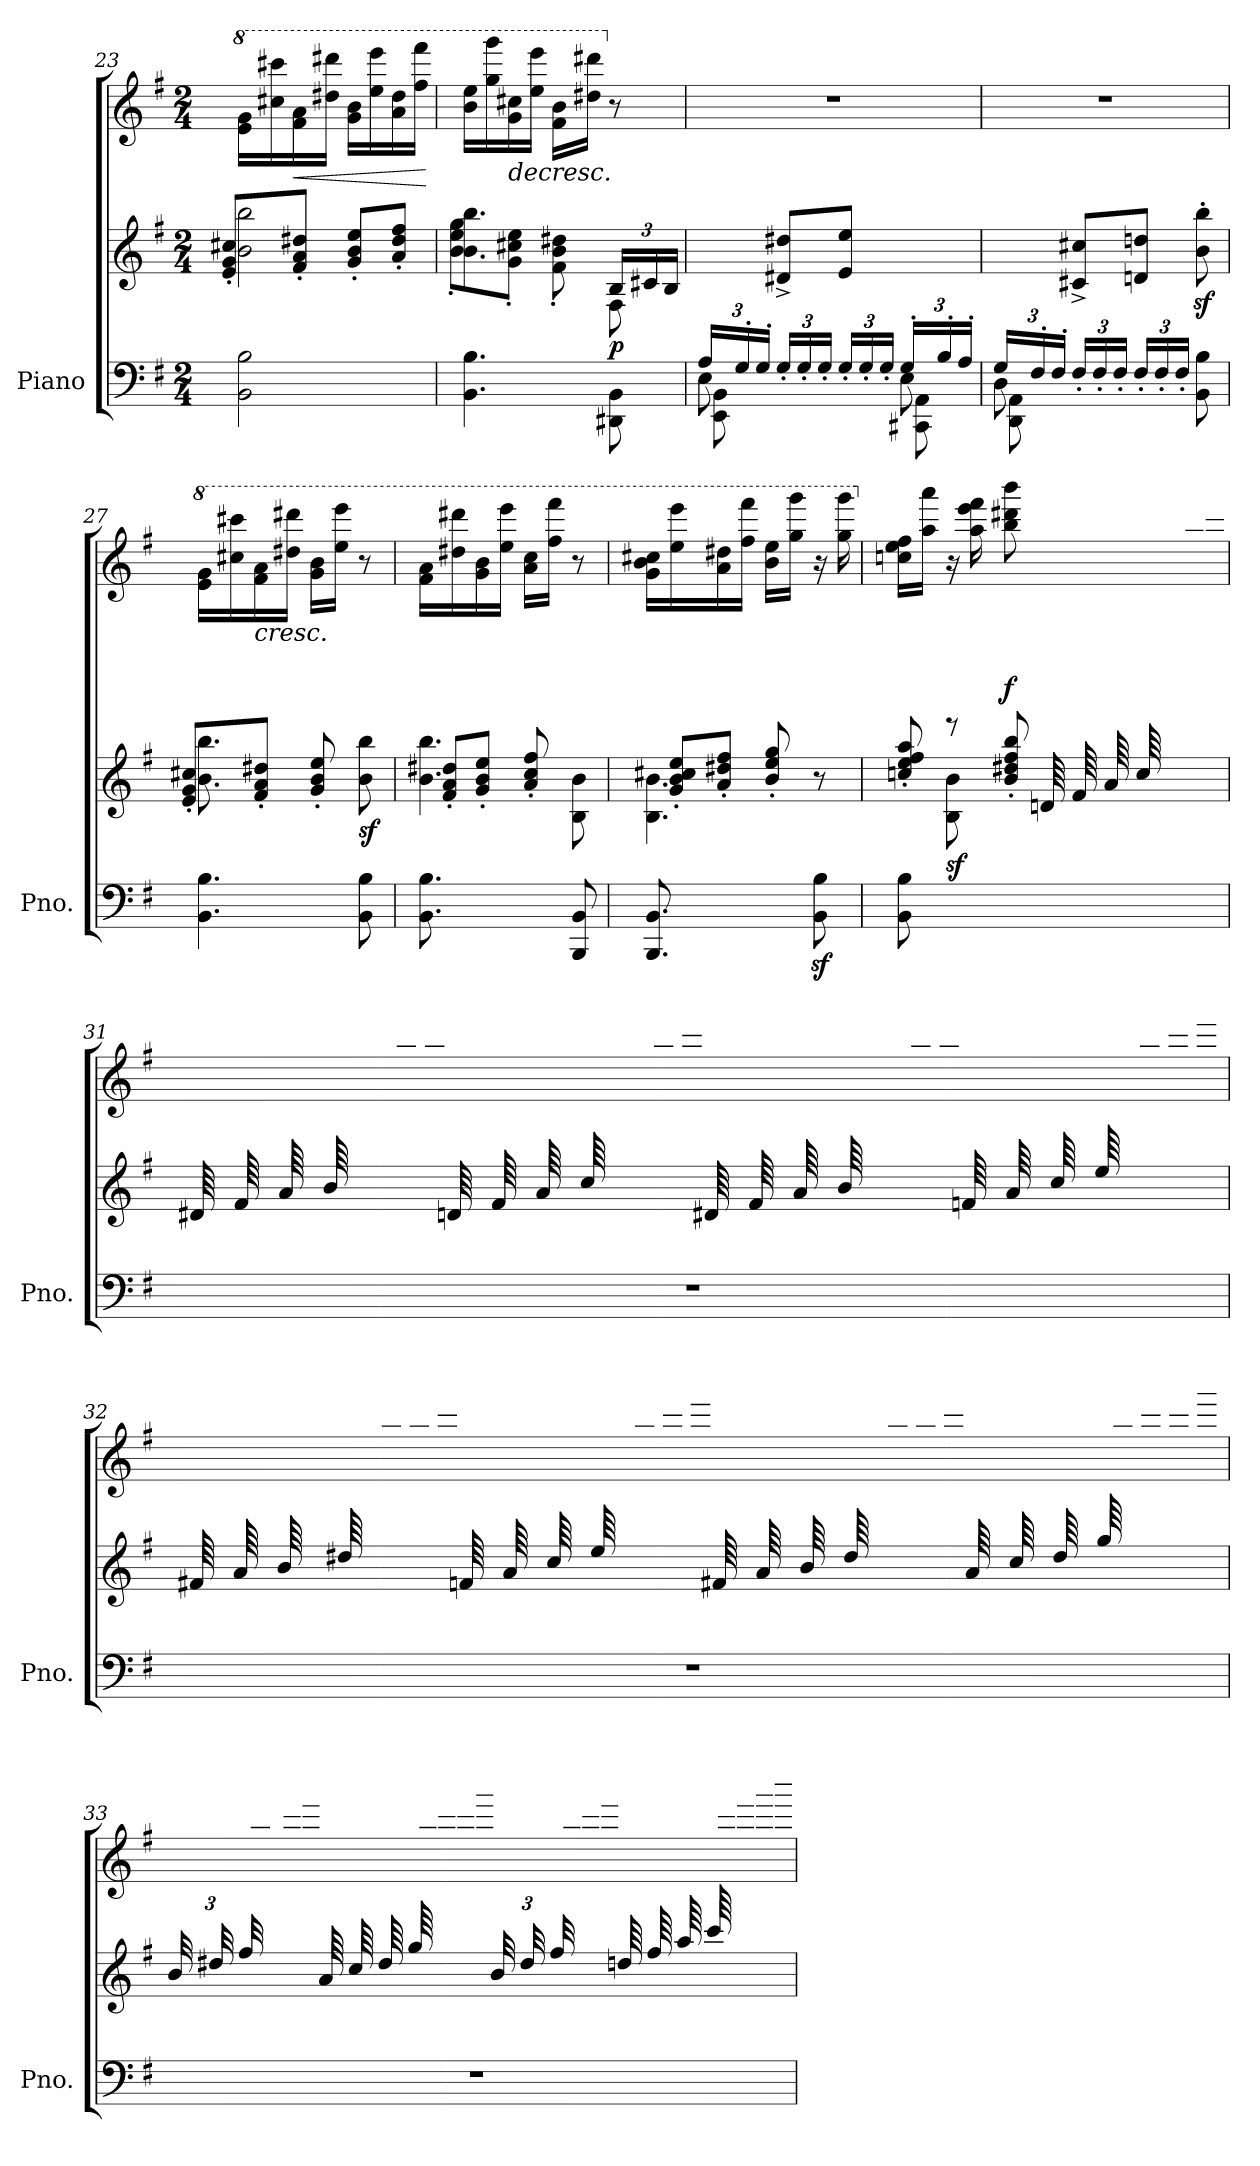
**kern	**kern	**kern	**dynam
*part1	*part1	*part1	*part1
*staff3	*staff2	*staff1	*staff1/2/3
*I"Piano	*	*	*
*I'Pno.	*	*	*
*clefF4	*clefG2	*clefG2	*
*k[f#]	*k[f#]	*k[f#]	*
*M2/4	*M2/4	*M2/4	*
=23	=23	=23	=23
*	*^	*	*
*	*	*	*8va	*
2BB\ 2B\	2b\ 2bb\	8e/' 8g/' 8cc#X/'L	16ee\ 16gg\LL	.
.	.	.	16ccc#X\ 16cccc#X\	.
!	!	!	!	!LO:HP:b
.	.	8f#/' 8a/' 8dd#X/'J	16ff#\ 16aa\	<
.	.	.	16ddd#X\ 16dddd#X\JJ	.
.	.	8g/' 8b/' 8ee/'L	16gg\ 16bb\LL	.
.	.	.	16eee\ 16eeee\	.
.	.	8a/' 8dd#/' 8ff#/'J	16aa\ 16ddd#\	.
.	.	.	16fff#\ 16ffff#\JJ	.
*	*v	*v	*	*
.	.	.	[
!!LO:PB:g=z
=24	=24	=24	=24
*	*^	*	*
4.BB\ 4.B\	4.b\ 4.bb\	8b\' 8ee\' 8gg\'L	16bb\ 16eee\LL	.
.	.	.	16ggg\ 16gggg\	.
!	!	!	!	!LO:HP:b
.	.	8g\' 8cc#X\' 8ee\'J	16gg\ 16ccc#X\	>
.	.	.	16eee\ 16eeee\JJ	.
.	.	8f#\' 8b\' 8dd#X\'	16ff#\ 16bb\LL	.
.	.	.	16ddd#X\ 16dddd#X\JJ	.
*	*	*Xbrackettup	*	*
*	*	*	*X8va	*
!	!	!	!	!LO:DY:b=2
8DD#X\ 8BB\	8F#\	24B/LL	8r	p
.	.	24c#X/	.	.
.	.	24B/JJ	.	.
*	*v	*v	*	*
.	.	.	]
=25	=25	=25	=25
*Xbrackettup	*	*	*
*^	*	*	*
*	*^	*	*	*
24A/LL	8E\	8EE\ 8BB\	8ryy	2r	.
24G'/	.	.	.	.	.
24G'/JJ	.	.	.	.	.
24G'/LL	8rGGyy	8rCCyy	8d#X/^ 8dd#X/^L	.	.
24G'/	.	.	.	.	.
24G'/JJ	.	.	.	.	.
24G'/LL	8rGGyy	8rCCyy	8e/ 8ee/J	.	.
24G'/	.	.	.	.	.
24G'/JJ	.	.	.	.	.
24G'/LL	8E\	8CC#X\ 8AA\	8ryy	.	.
24B'/	.	.	.	.	.
24A'/JJ	.	.	.	.	.
=26	=26	=26	=26	=26	=26
24G/LL	8D\	8DD\ 8AA\	8ryy	2r	.
24F#'/	.	.	.	.	.
24F#'/JJ	.	.	.	.	.
24F#'/LL	8rGGyy	8rAAAyy	8c#X/^ 8cc#X/^L	.	.
24F#'/	.	.	.	.	.
24F#'/JJ	.	.	.	.	.
24F#'/LL	4rGGyy	8rAAAyy	8dn/ 8ddn/J	.	.
24F#'/	.	.	.	.	.
24F#'/JJ	.	.	.	.	.
8rcyy	.	8BB\ 8B\	8b\z<' 8bb\z<'	.	.
*v	*v	*v	*	*	*
!!LO:LB:g=z
=27	=27	=27	=27
*	*^	*	*
*	*	*	*8va	*
4.BB\ 4.B\	8.b\ 8.bb\	8e/' 8g/' 8cc#X/'L	16ee\ 16gg\LL	.
.	.	.	16ccc#X\ 16cccc#X\	.
!	!	!	!LO:TX:b:i:t=cresc.	!
.	.	8f#/' 8a/' 8dd#X/'J	16ff#\ 16aa\	.
.	16rDyy	.	16ddd#X\ 16dddd#X\JJ	.
.	8rFyy	8g/' 8b/' 8ee/'	16gg\ 16bb\LL	.
.	.	.	16eee\ 16eeee\JJ	.
!	!	!	!	!LO:DY:b=2
8BB\ 8B\	8b\ 8bb\	8raayy	8r	sf
=28	=28	=28	=28	=28
8.BB\ 8.B\	4.b\ 4.bb\	8f#/' 8a/' 8dd#X/'L	16ff#\ 16aa\LL	.
.	.	.	16ddd#X\ 16dddd#X\	.
.	.	8g/' 8b/' 8ee/'J	16gg\ 16bb\	.
8ryy	.	.	16eee\ 16eeee\JJ	.
.	.	8a/' 8cc/' 8ff#/'	16aa\ 16ccc\LL	.
16ryy	.	.	16fff#\ 16ffff#\JJ	.
8BBB/ 8BB/	8B\ 8b\	8rcccyy	8r	.
=29	=29	=29	=29	=29
8.BBB/ 8.BB/	4.B\ 4.b\	8g/' 8b/' 8cc#X/' 8ee/'L	16gg\ 16bb\ 16ccc#X\LL	.
.	.	.	16eee\ 16eeee\	.
.	.	8a/' 8dd#X/' 8ff#/'J	16aa\ 16ddd#X\	.
8ryy	.	.	16fff#\ 16ffff#\JJ	.
.	.	8b/' 8ee/' 8gg/'	16bb\ 16eee\LL	.
16ryy	.	.	16ggg\ 16gggg\JJ	.
8BB\z> 8B\z>	8r	8rcccyy	16r	.
.	.	.	16ggg\ 16gggg\	.
!!LO:LB:g=z
=30	=30	=30	=30	=30
*	*	*	*X8va	*
*	*	*	*^	*
8BB\ 8B\	8rFyy	8ccn/' 8ee/' 8ff#/' 8aa/'	16ccn\ 16ee\ 16ff#\LL	4..ryy	.
.	.	.	16aa\ 16aaa\JJ	.	.
!	!	!	!	!	!LO:DY:b=2
8ryy	8B\ 8b\	8reee	16r	.	sf
.	.	.	16aa\ 16eee\ 16fff#\	.	.
!	!	!	!	!	!LO:DY:b
4ryy	8rFyy	8b/' 8dd#X/' 8ff#/' 8bb/'	8bb\ 8ddd#X\ 8bbb\	.	f
.	(>64dn/LLLL	8reeeyy	8ryy	.	.
.	64f#/	.	.	.	.
.	64a/	.	.	.	.
.	64cc/	.	.	.	.
.	16ryy	.	.	64ddn\	.
.	.	.	.	64ff#\	.
.	.	.	.	64aa\	.
.	.	.	.	64ccc\JJJJ)	.
*	*v	*v	*	*	*
!!LO:PB:g=z	!!
=31	=31	=31	=31	=31
2r	(>64d#X/LLLL	2ryy	16ryy	.
.	64f#/	.	.	.
.	64a/	.	.	.
.	64b/	.	.	.
.	16ryy	.	64dd#X\	.
.	.	.	64ff#\	.
.	.	.	64aa\	.
.	.	.	64bb\JJJJ)	.
.	(>64dn/LLLL	.	16ryy	.
.	64f#/	.	.	.
.	64a/	.	.	.
.	64cc/	.	.	.
.	16ryy	.	64ddn\	.
.	.	.	64ff#\	.
.	.	.	64aa\	.
.	.	.	64ccc\JJJJ)	.
.	(>64d#X/LLLL	.	16ryy	.
.	64f#/	.	.	.
.	64a/	.	.	.
.	64b/	.	.	.
.	16ryy	.	64dd#X\	.
.	.	.	64ff#\	.
.	.	.	64aa\	.
.	.	.	64bb\JJJJ)	.
.	(>64fn/LLLL	.	16ryy	.
.	64a/	.	.	.
.	64cc/	.	.	.
.	64ee/	.	.	.
.	16ryy	.	64ffn\	.
.	.	.	64aa\	.
.	.	.	64ccc\	.
.	.	.	64eee\JJJJ)	.
!!LO:LB:g=z	!!
=32	=32	=32	=32	=32
2r	(>64f#X/LLLL	2ryy	16ryy	.
.	64a/	.	.	.
.	64b/	.	.	.
.	64dd#X/	.	.	.
.	16ryy	.	64ff#X\	.
.	.	.	64aa\	.
.	.	.	64bb\	.
.	.	.	64ddd\JJJJ)	.
.	(>64fn/LLLL	.	16ryy	.
.	64a/	.	.	.
.	64cc/	.	.	.
.	64ee/	.	.	.
.	16ryy	.	64ffn\	.
.	.	.	64aa\	.
.	.	.	64ccc\	.
.	.	.	64eee\JJJJ)	.
.	(>64f#X/LLLL	.	16ryy	.
.	64a/	.	.	.
.	64b/	.	.	.
.	64dd#/	.	.	.
.	16ryy	.	64ff#X\	.
.	.	.	64aa\	.
.	.	.	64bb\	.
.	.	.	64ddd\JJJJ)	.
.	(>64a/LLLL	.	16ryy	.
.	64cc/	.	.	.
.	64dd#/	.	.	.
.	64gg/	.	.	.
.	16ryy	.	64aa\	.
.	.	.	64ccc\	.
.	.	.	64ddd\	.
.	.	.	64ggg\JJJJ)	.
!!LO:LB:g=z	!!
=33	=33	=33	=33	=33
2r	(>48b/LLL	2ryy	16ryy	.
.	48dd#X/	.	.	.
.	48ff#/	.	.	.
.	16ryy	.	48bb\	.
.	.	.	48ddd#X\	.
.	.	.	48fff#\JJJ)	.
.	(>64a/LLLL	.	16ryy	.
.	64cc/	.	.	.
.	64dd#/	.	.	.
.	64gg/	.	.	.
.	16ryy	.	64aa\	.
.	.	.	64ccc\	.
.	.	.	64ddd#\	.
.	.	.	64ggg\JJJJ)	.
.	(>48b/LLL	.	16ryy	.
.	48dd#/	.	.	.
.	48ff#/	.	.	.
.	16ryy	.	48bb\	.
.	.	.	48ddd#\	.
.	.	.	48fff#\JJJ)	.
.	(>64ddn/LLLL	.	16ryy	.
.	64ff#/	.	.	.
.	64aa/	.	.	.
.	64ccc/	.	.	.
.	16ryy	.	64dddn\	.
.	.	.	64fff#\	.
.	.	.	64aaa\	.
.	.	.	64cccc\JJJJ)	.
*	*	*v	*v	*
=	=	=	=
*-	*-	*-	*-
